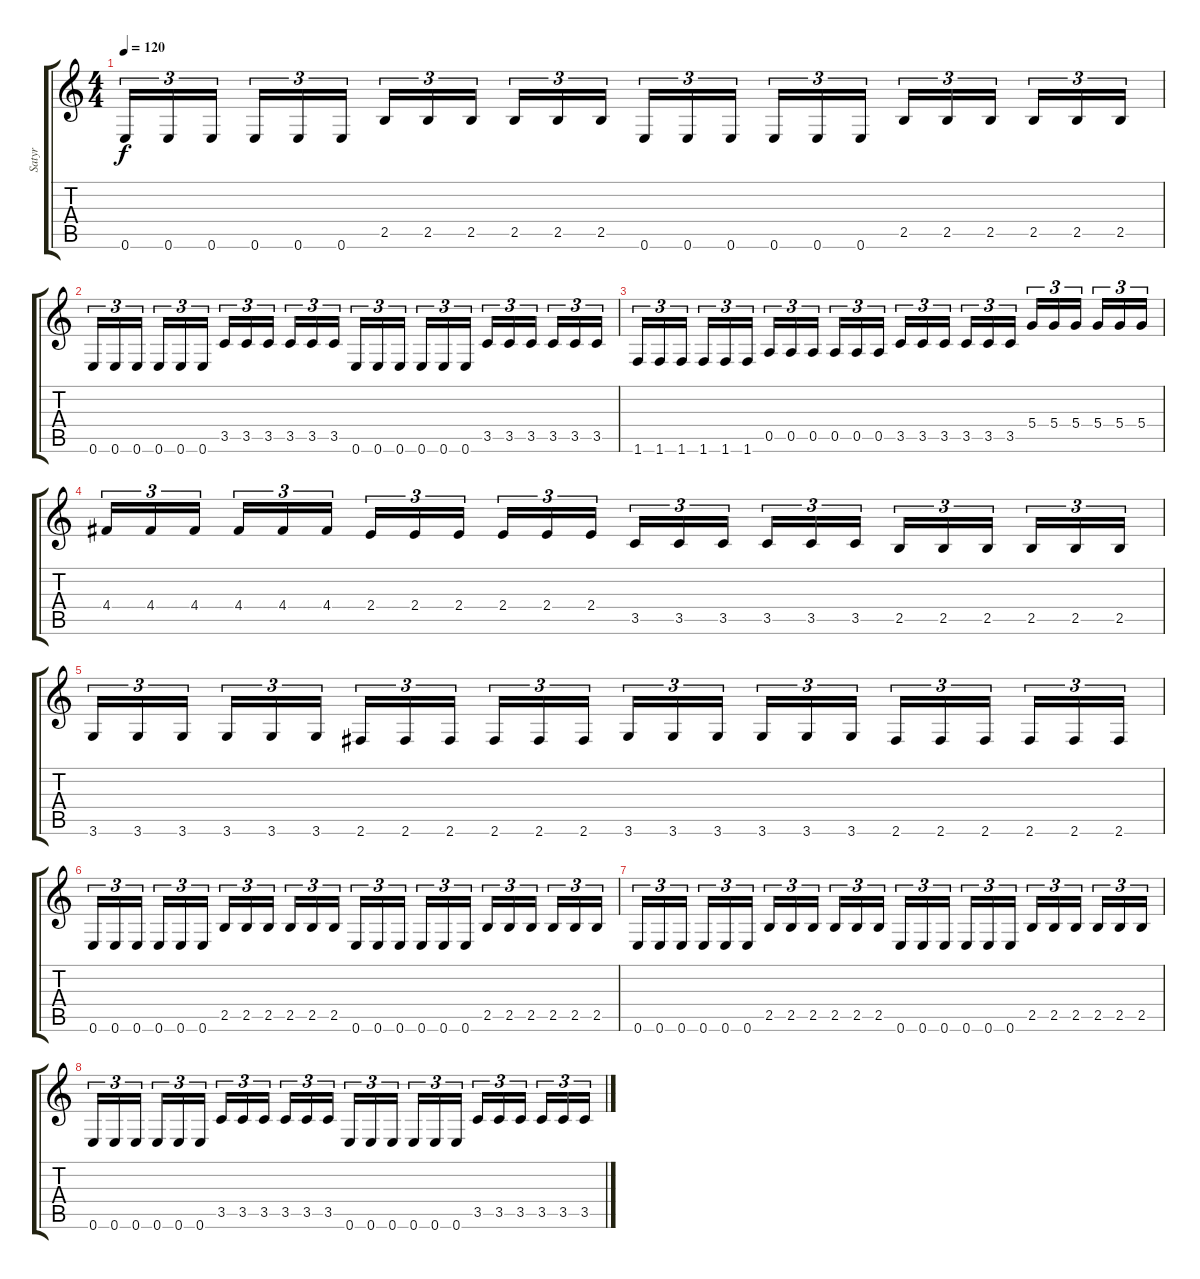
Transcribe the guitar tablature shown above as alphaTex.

\track ("Satyr" "Satyr") {instrument overdrivenguitar}
\staff {score tabs}
\tuning (E4 B3 G3 D3 A2 E2) {hide}
\ts (4 4)
\tempo 120
\clef g2
\ks c
0.6.16{tu (3 2) dy f} 0.6.16{tu (3 2)} 0.6.16{tu (3 2)} 0.6.16{tu (3 2)} 0.6.16{tu (3 2)} 0.6.16{tu (3 2)} 2.5.16{tu (3 2)} 2.5.16{tu (3 2)} 2.5.16{tu (3 2)} 2.5.16{tu (3 2)} 2.5.16{tu (3 2)} 2.5.16{tu (3 2)} 0.6.16{tu (3 2)} 0.6.16{tu (3 2)} 0.6.16{tu (3 2)} 0.6.16{tu (3 2)} 0.6.16{tu (3 2)} 0.6.16{tu (3 2)} 2.5.16{tu (3 2)} 2.5.16{tu (3 2)} 2.5.16{tu (3 2)} 2.5.16{tu (3 2)} 2.5.16{tu (3 2)} 2.5.16{tu (3 2)} |
0.6.16{tu (3 2)} 0.6.16{tu (3 2)} 0.6.16{tu (3 2)} 0.6.16{tu (3 2)} 0.6.16{tu (3 2)} 0.6.16{tu (3 2)} 3.5.16{tu (3 2)} 3.5.16{tu (3 2)} 3.5.16{tu (3 2)} 3.5.16{tu (3 2)} 3.5.16{tu (3 2)} 3.5.16{tu (3 2)} 0.6.16{tu (3 2)} 0.6.16{tu (3 2)} 0.6.16{tu (3 2)} 0.6.16{tu (3 2)} 0.6.16{tu (3 2)} 0.6.16{tu (3 2)} 3.5.16{tu (3 2)} 3.5.16{tu (3 2)} 3.5.16{tu (3 2)} 3.5.16{tu (3 2)} 3.5.16{tu (3 2)} 3.5.16{tu (3 2)} |
1.6.16{tu (3 2)} 1.6.16{tu (3 2)} 1.6.16{tu (3 2)} 1.6.16{tu (3 2)} 1.6.16{tu (3 2)} 1.6.16{tu (3 2)} 0.5.16{tu (3 2)} 0.5.16{tu (3 2)} 0.5.16{tu (3 2)} 0.5.16{tu (3 2)} 0.5.16{tu (3 2)} 0.5.16{tu (3 2)} 3.5.16{tu (3 2)} 3.5.16{tu (3 2)} 3.5.16{tu (3 2)} 3.5.16{tu (3 2)} 3.5.16{tu (3 2)} 3.5.16{tu (3 2)} 5.4.16{tu (3 2)} 5.4.16{tu (3 2)} 5.4.16{tu (3 2)} 5.4.16{tu (3 2)} 5.4.16{tu (3 2)} 5.4.16{tu (3 2)} |
4.4.16{tu (3 2)} 4.4.16{tu (3 2)} 4.4.16{tu (3 2)} 4.4.16{tu (3 2)} 4.4.16{tu (3 2)} 4.4.16{tu (3 2)} 2.4.16{tu (3 2)} 2.4.16{tu (3 2)} 2.4.16{tu (3 2)} 2.4.16{tu (3 2)} 2.4.16{tu (3 2)} 2.4.16{tu (3 2)} 3.5.16{tu (3 2)} 3.5.16{tu (3 2)} 3.5.16{tu (3 2)} 3.5.16{tu (3 2)} 3.5.16{tu (3 2)} 3.5.16{tu (3 2)} 2.5.16{tu (3 2)} 2.5.16{tu (3 2)} 2.5.16{tu (3 2)} 2.5.16{tu (3 2)} 2.5.16{tu (3 2)} 2.5.16{tu (3 2)} |
3.6.16{tu (3 2)} 3.6.16{tu (3 2)} 3.6.16{tu (3 2)} 3.6.16{tu (3 2)} 3.6.16{tu (3 2)} 3.6.16{tu (3 2)} 2.6.16{tu (3 2)} 2.6.16{tu (3 2)} 2.6.16{tu (3 2)} 2.6.16{tu (3 2)} 2.6.16{tu (3 2)} 2.6.16{tu (3 2)} 3.6.16{tu (3 2)} 3.6.16{tu (3 2)} 3.6.16{tu (3 2)} 3.6.16{tu (3 2)} 3.6.16{tu (3 2)} 3.6.16{tu (3 2)} 2.6.16{tu (3 2)} 2.6.16{tu (3 2)} 2.6.16{tu (3 2)} 2.6.16{tu (3 2)} 2.6.16{tu (3 2)} 2.6.16{tu (3 2)} |
0.6.16{tu (3 2)} 0.6.16{tu (3 2)} 0.6.16{tu (3 2)} 0.6.16{tu (3 2)} 0.6.16{tu (3 2)} 0.6.16{tu (3 2)} 2.5.16{tu (3 2)} 2.5.16{tu (3 2)} 2.5.16{tu (3 2)} 2.5.16{tu (3 2)} 2.5.16{tu (3 2)} 2.5.16{tu (3 2)} 0.6.16{tu (3 2)} 0.6.16{tu (3 2)} 0.6.16{tu (3 2)} 0.6.16{tu (3 2)} 0.6.16{tu (3 2)} 0.6.16{tu (3 2)} 2.5.16{tu (3 2)} 2.5.16{tu (3 2)} 2.5.16{tu (3 2)} 2.5.16{tu (3 2)} 2.5.16{tu (3 2)} 2.5.16{tu (3 2)} |
0.6.16{tu (3 2)} 0.6.16{tu (3 2)} 0.6.16{tu (3 2)} 0.6.16{tu (3 2)} 0.6.16{tu (3 2)} 0.6.16{tu (3 2)} 2.5.16{tu (3 2)} 2.5.16{tu (3 2)} 2.5.16{tu (3 2)} 2.5.16{tu (3 2)} 2.5.16{tu (3 2)} 2.5.16{tu (3 2)} 0.6.16{tu (3 2)} 0.6.16{tu (3 2)} 0.6.16{tu (3 2)} 0.6.16{tu (3 2)} 0.6.16{tu (3 2)} 0.6.16{tu (3 2)} 2.5.16{tu (3 2)} 2.5.16{tu (3 2)} 2.5.16{tu (3 2)} 2.5.16{tu (3 2)} 2.5.16{tu (3 2)} 2.5.16{tu (3 2)} |
0.6.16{tu (3 2)} 0.6.16{tu (3 2)} 0.6.16{tu (3 2)} 0.6.16{tu (3 2)} 0.6.16{tu (3 2)} 0.6.16{tu (3 2)} 3.5.16{tu (3 2)} 3.5.16{tu (3 2)} 3.5.16{tu (3 2)} 3.5.16{tu (3 2)} 3.5.16{tu (3 2)} 3.5.16{tu (3 2)} 0.6.16{tu (3 2)} 0.6.16{tu (3 2)} 0.6.16{tu (3 2)} 0.6.16{tu (3 2)} 0.6.16{tu (3 2)} 0.6.16{tu (3 2)} 3.5.16{tu (3 2)} 3.5.16{tu (3 2)} 3.5.16{tu (3 2)} 3.5.16{tu (3 2)} 3.5.16{tu (3 2)} 3.5.16{tu (3 2)}
